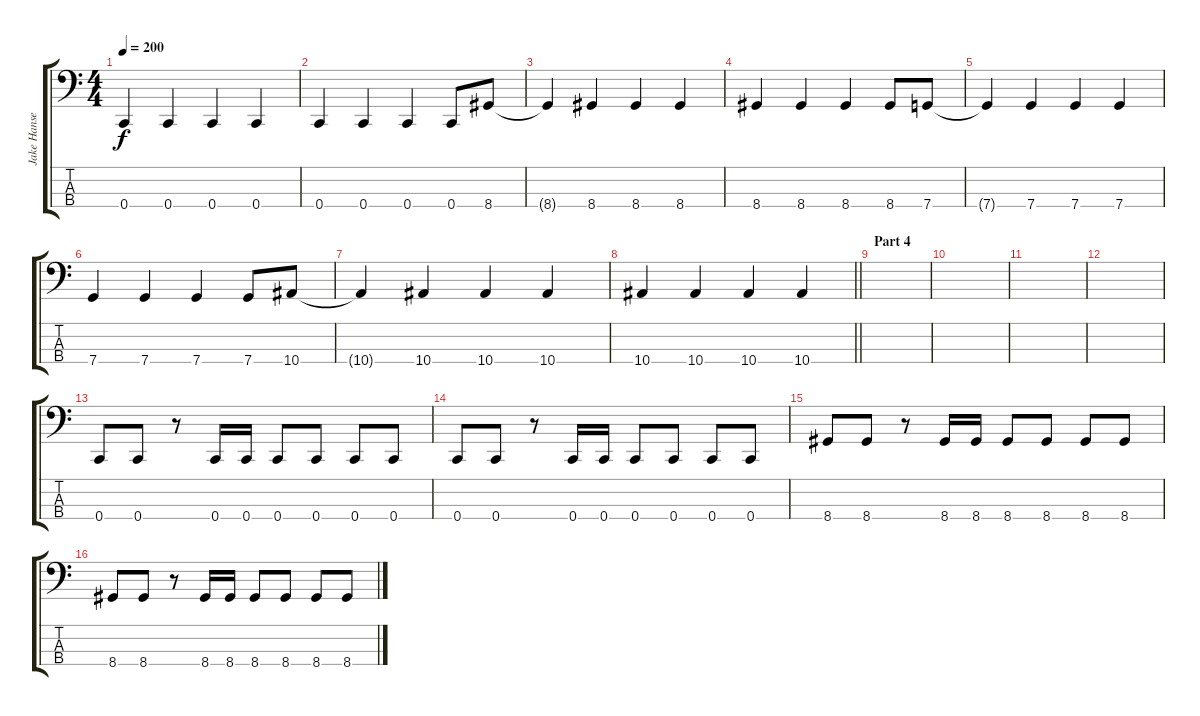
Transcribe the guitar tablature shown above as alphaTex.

\track ("Jake Hansen" "Jake Hanse") {instrument electricbasspick}
\staff {score tabs}
\tuning (F2 C2 G1 C1) {hide}
\ts (4 4)
\tempo 200
\clef f4
\ks c
0.4.4{dy f} 0.4.4 0.4.4 0.4.4 |
0.4.4 0.4.4 0.4.4 0.4.8 8.4.8 |
8.4{t}.4 8.4.4 8.4.4 8.4.4 |
8.4.4 8.4.4 8.4.4 8.4.8 7.4.8 |
7.4{t}.4 7.4.4 7.4.4 7.4.4 |
7.4.4 7.4.4 7.4.4 7.4.8 10.4.8 |
10.4{t}.4 10.4.4 10.4.4 10.4.4 |
\barLineRight lightlight
10.4.4 10.4.4 10.4.4 10.4.4 |
\section ("" "Part 4")
|
|
|
|
0.4.8 0.4.8 r.8 0.4.16 0.4.16 0.4.8 0.4.8 0.4.8 0.4.8 |
0.4.8 0.4.8 r.8 0.4.16 0.4.16 0.4.8 0.4.8 0.4.8 0.4.8 |
8.4.8 8.4.8 r.8 8.4.16 8.4.16 8.4.8 8.4.8 8.4.8 8.4.8 |
8.4.8 8.4.8 r.8 8.4.16 8.4.16 8.4.8 8.4.8 8.4.8 8.4.8
